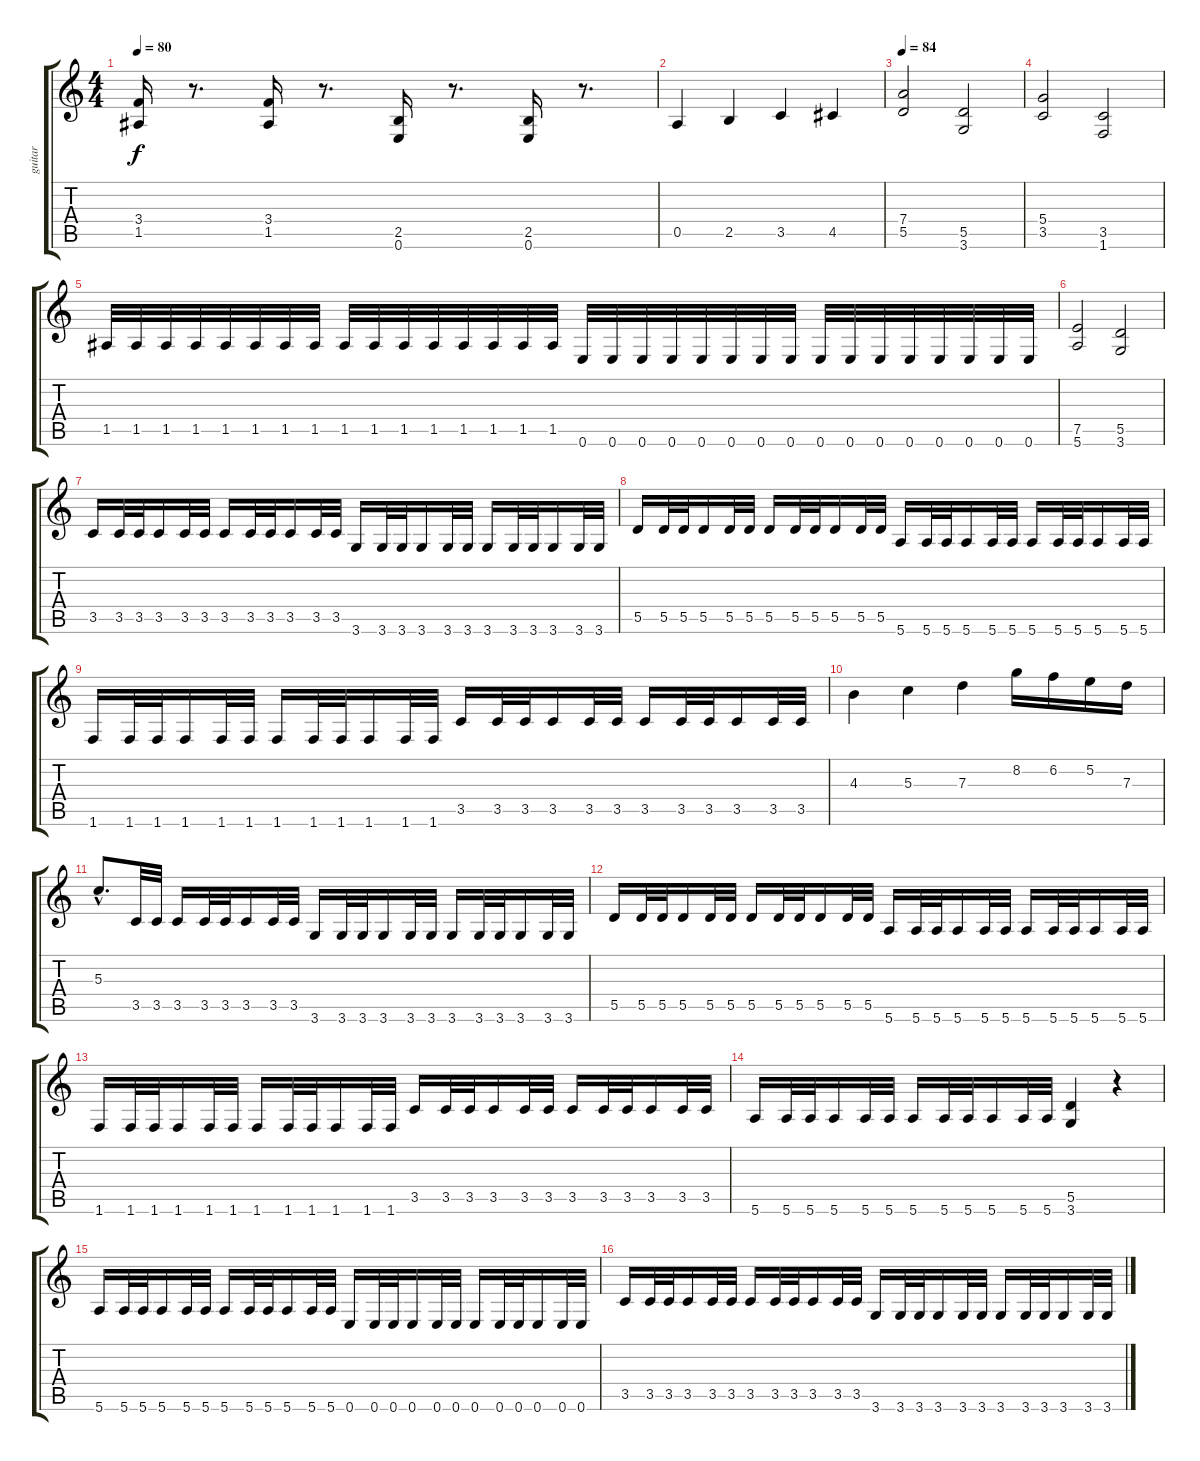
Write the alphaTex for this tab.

\track ("guitar" "guitar") {instrument distortionguitar}
\staff {score tabs}
\tuning (E4 B3 G3 D3 A2 E2) {hide}
\ts (4 4)
\tempo 80
\clef g2
\ks c
(3.4 1.5).16{dy f} r.8{d} (3.4 1.5).16 r.8{d} (2.5 0.6).16 r.8{d} (2.5 0.6).16 r.8{d} |
0.5.4 2.5.4 3.5.4 4.5.4 |
\tempo 84
(7.4 5.5).2 (5.5 3.6).2 |
(5.4 3.5).2 (3.5 1.6).2 |
1.5.32 1.5.32 1.5.32 1.5.32 1.5.32 1.5.32 1.5.32 1.5.32 1.5.32 1.5.32 1.5.32 1.5.32 1.5.32 1.5.32 1.5.32 1.5.32 0.6.32 0.6.32 0.6.32 0.6.32 0.6.32 0.6.32 0.6.32 0.6.32 0.6.32 0.6.32 0.6.32 0.6.32 0.6.32 0.6.32 0.6.32 0.6.32 |
(7.5 5.6).2 (5.5 3.6).2 |
3.5.16 3.5.32 3.5.32 3.5.16 3.5.32 3.5.32 3.5.16 3.5.32 3.5.32 3.5.16 3.5.32 3.5.32 3.6.16 3.6.32 3.6.32 3.6.16 3.6.32 3.6.32 3.6.16 3.6.32 3.6.32 3.6.16 3.6.32 3.6.32 |
5.5.16 5.5.32 5.5.32 5.5.16 5.5.32 5.5.32 5.5.16 5.5.32 5.5.32 5.5.16 5.5.32 5.5.32 5.6.16 5.6.32 5.6.32 5.6.16 5.6.32 5.6.32 5.6.16 5.6.32 5.6.32 5.6.16 5.6.32 5.6.32 |
1.6.16 1.6.32 1.6.32 1.6.16 1.6.32 1.6.32 1.6.16 1.6.32 1.6.32 1.6.16 1.6.32 1.6.32 3.5.16 3.5.32 3.5.32 3.5.16 3.5.32 3.5.32 3.5.16 3.5.32 3.5.32 3.5.16 3.5.32 3.5.32 |
4.3.4 5.3.4 7.3.4 8.2.16 6.2.16 5.2.16 7.3.16 |
5.3{hac}.8{d} 3.5.32 3.5.32 3.5.16 3.5.32 3.5.32 3.5.16 3.5.32 3.5.32 3.6.16 3.6.32 3.6.32 3.6.16 3.6.32 3.6.32 3.6.16 3.6.32 3.6.32 3.6.16 3.6.32 3.6.32 |
5.5.16 5.5.32 5.5.32 5.5.16 5.5.32 5.5.32 5.5.16 5.5.32 5.5.32 5.5.16 5.5.32 5.5.32 5.6.16 5.6.32 5.6.32 5.6.16 5.6.32 5.6.32 5.6.16 5.6.32 5.6.32 5.6.16 5.6.32 5.6.32 |
1.6.16 1.6.32 1.6.32 1.6.16 1.6.32 1.6.32 1.6.16 1.6.32 1.6.32 1.6.16 1.6.32 1.6.32 3.5.16 3.5.32 3.5.32 3.5.16 3.5.32 3.5.32 3.5.16 3.5.32 3.5.32 3.5.16 3.5.32 3.5.32 |
5.6.16 5.6.32 5.6.32 5.6.16 5.6.32 5.6.32 5.6.16 5.6.32 5.6.32 5.6.16 5.6.32 5.6.32 (5.5 3.6).4 r.4 |
5.6.16 5.6.32 5.6.32 5.6.16 5.6.32 5.6.32 5.6.16 5.6.32 5.6.32 5.6.16 5.6.32 5.6.32 0.6.16 0.6.32 0.6.32 0.6.16 0.6.32 0.6.32 0.6.16 0.6.32 0.6.32 0.6.16 0.6.32 0.6.32 |
3.5.16 3.5.32 3.5.32 3.5.16 3.5.32 3.5.32 3.5.16 3.5.32 3.5.32 3.5.16 3.5.32 3.5.32 3.6.16 3.6.32 3.6.32 3.6.16 3.6.32 3.6.32 3.6.16 3.6.32 3.6.32 3.6.16 3.6.32 3.6.32
